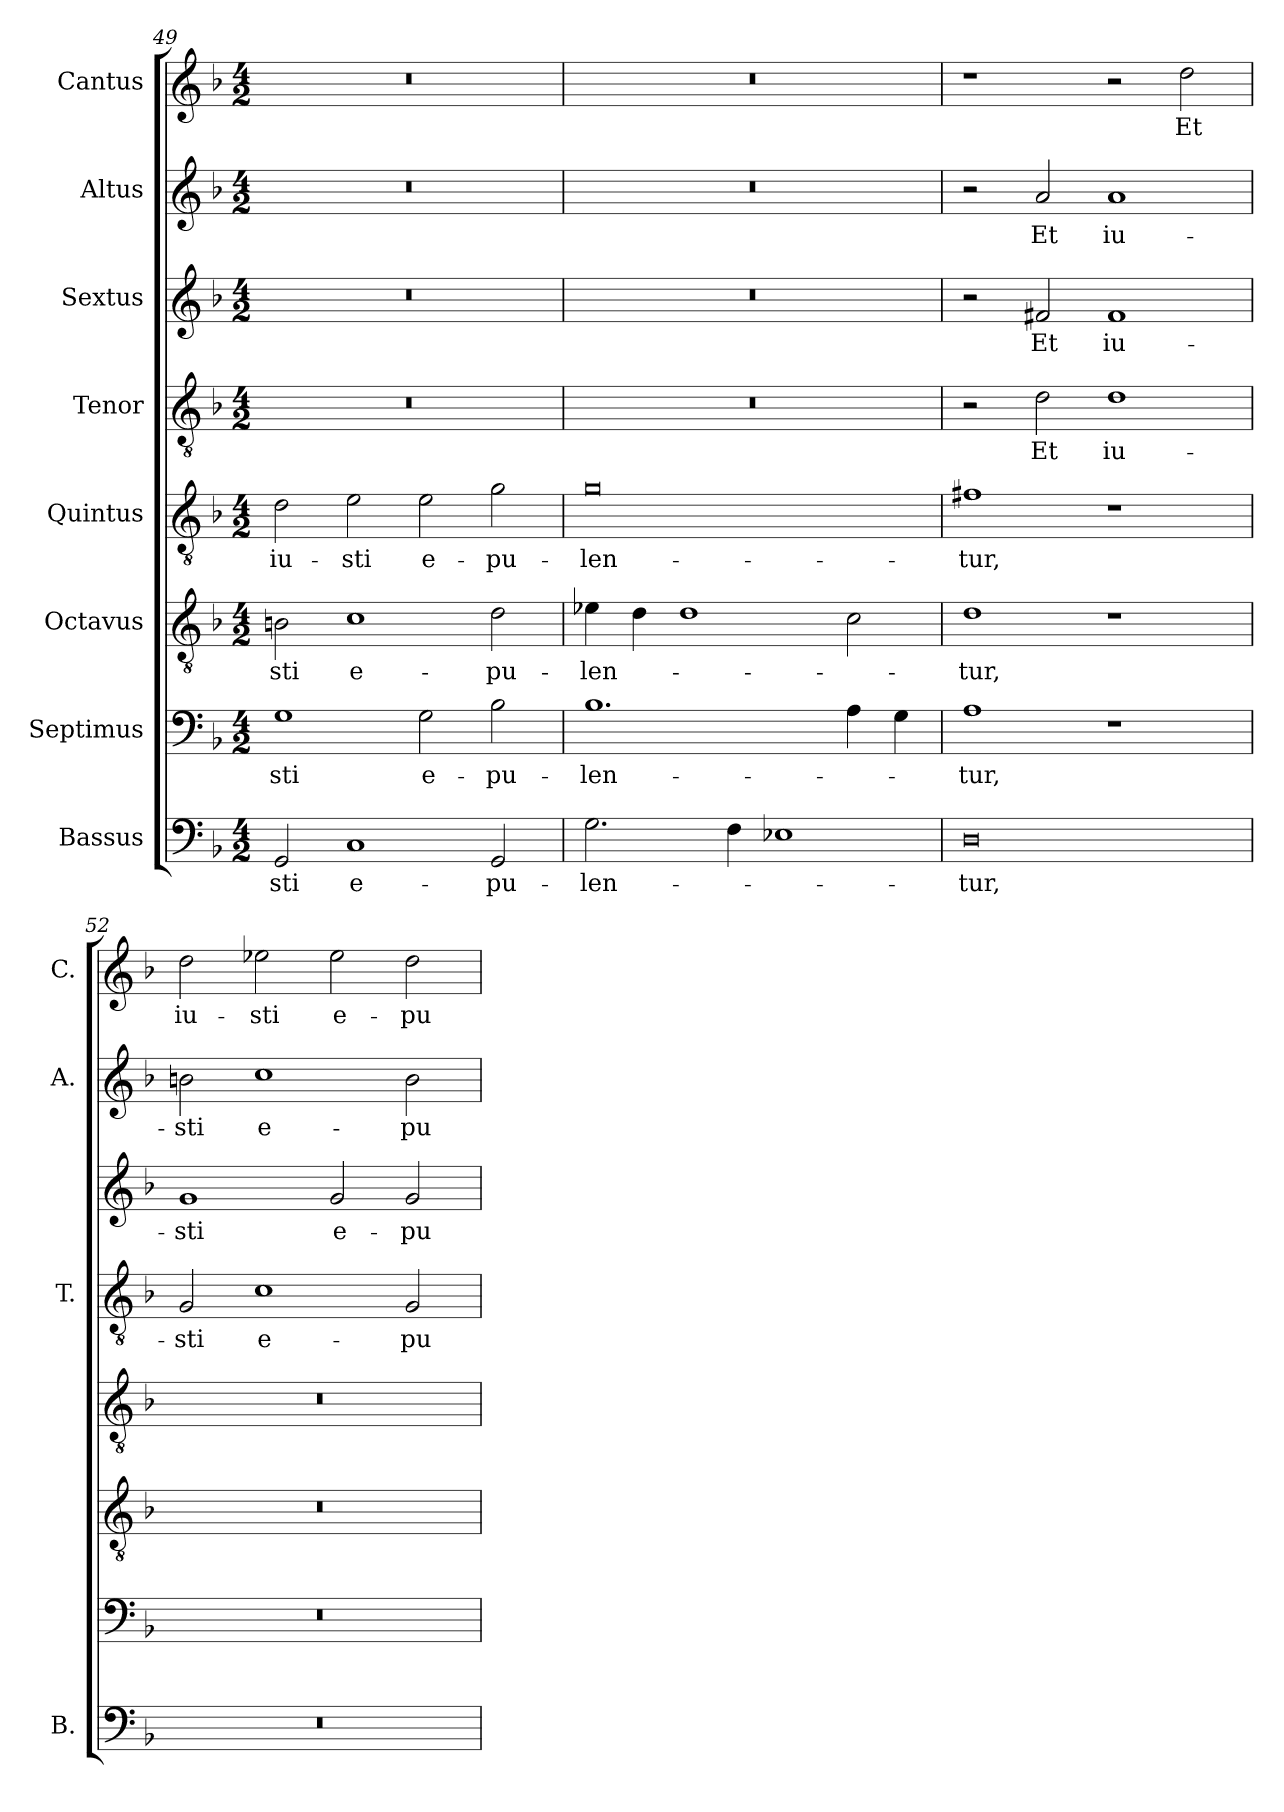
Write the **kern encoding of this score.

**kern	**text	**kern	**text	**kern	**text	**kern	**text	**kern	**text	**kern	**text	**kern	**text	**kern	**text
*part8	*part8	*part7	*part7	*part6	*part6	*part5	*part5	*part4	*part4	*part3	*part3	*part2	*part2	*part1	*part1
*staff8	*staff8	*staff7	*staff7	*staff6	*staff6	*staff5	*staff5	*staff4	*staff4	*staff3	*staff3	*staff2	*staff2	*staff1	*staff1
*I"Bassus	*	*I"Septimus	*	*I"Octavus	*	*I"Quintus	*	*I"Tenor	*	*I"Sextus	*	*I"Altus	*	*I"Cantus	*
*I'B.	*	*	*	*	*	*	*	*I'T.	*	*	*	*I'A.	*	*I'C.	*
*clefF4	*	*clefF4	*	*clefGv2	*	*clefGv2	*	*clefGv2	*	*clefG2	*	*clefG2	*	*clefG2	*
*	*	*	*	*ITrd7c12	*	*ITrd7c12	*	*ITrd7c12	*	*	*	*	*	*	*
*k[b-]	*	*k[b-]	*	*k[b-]	*	*k[b-]	*	*k[b-]	*	*k[b-]	*	*k[b-]	*	*k[b-]	*
*d:	*	*d:	*	*d:	*	*d:	*	*d:	*	*d:	*	*d:	*	*d:	*
*M4/2	*	*M4/2	*	*M4/2	*	*M4/2	*	*M4/2	*	*M4/2	*	*M4/2	*	*M4/2	*
=49	=49	=49	=49	=49	=49	=49	=49	=49	=49	=49	=49	=49	=49	=49	=49
!	!LO:LY:b	!	!LO:LY:b	!	!LO:LY:b	!	!LO:LY:b	!LO:N:vis=1	!	!LO:N:vis=1	!	!LO:N:vis=1	!	!LO:N:vis=1	!
2GG/	-sti	1G	-sti	2BBn\	-sti	2D\	iu-	0r	.	0r	.	0r	.	0r	.
!	!LO:LY:b	!	!	!	!LO:LY:b	!	!LO:LY:b	!	!	!	!	!	!	!	!
1C	e-	.	.	1C	e-	2E\	-sti	.	.	.	.	.	.	.	.
!	!	!	!LO:LY:b	!	!	!	!LO:LY:b	!	!	!	!	!	!	!	!
.	.	2G\	e-	.	.	2E\	e-	.	.	.	.	.	.	.	.
!	!LO:LY:b	!	!LO:LY:b	!	!LO:LY:b	!	!LO:LY:b	!	!	!	!	!	!	!	!
2GG/	-pu-	2B-\	-pu-	2D\	-pu-	2G\	-pu-	.	.	.	.	.	.	.	.
!!LO:PB:g=z
=50	=50	=50	=50	=50	=50	=50	=50	=50	=50	=50	=50	=50	=50	=50	=50
!	!LO:LY:b	!	!LO:LY:b	!	!LO:LY:b	!	!LO:LY:b	!LO:N:vis=1	!	!LO:N:vis=1	!	!LO:N:vis=1	!	!LO:N:vis=1	!
2.G\	-len-	1.B-	-len-	4E-X\	-len-	0G	-len-	0r	.	0r	.	0r	.	0r	.
.	.	.	.	4D\	.	.	.	.	.	.	.	.	.	.	.
.	.	.	.	1D	.	.	.	.	.	.	.	.	.	.	.
4F\	.	.	.	.	.	.	.	.	.	.	.	.	.	.	.
1E-X	.	.	.	.	.	.	.	.	.	.	.	.	.	.	.
.	.	4A\	.	2C\	.	.	.	.	.	.	.	.	.	.	.
.	.	4G\	.	.	.	.	.	.	.	.	.	.	.	.	.
=51	=51	=51	=51	=51	=51	=51	=51	=51	=51	=51	=51	=51	=51	=51	=51
!	!LO:LY:b	!	!LO:LY:b	!	!LO:LY:b	!	!LO:LY:b	!	!	!	!	!	!	!	!
0D	-tur,	1A	-tur,	1D	-tur,	1F#X	-tur,	2r	.	2r	.	2r	.	1r	.
!	!	!	!	!	!	!	!	!	!LO:LY:b	!	!LO:LY:b	!	!LO:LY:b	!	!
.	.	.	.	.	.	.	.	2D\	Et	2f#X/	Et	2a/	Et	.	.
!	!	!	!	!	!	!	!	!	!LO:LY:b	!	!LO:LY:b	!	!LO:LY:b	!	!
.	.	1r	.	1r	.	1r	.	1D	iu-	1f#	iu-	1a	iu-	2r	.
!	!	!	!	!	!	!	!	!	!	!	!	!	!	!	!LO:LY:b
.	.	.	.	.	.	.	.	.	.	.	.	.	.	2dd\	Et
=52	=52	=52	=52	=52	=52	=52	=52	=52	=52	=52	=52	=52	=52	=52	=52
!LO:N:vis=1	!	!LO:N:vis=1	!	!LO:N:vis=1	!	!LO:N:vis=1	!	!	!LO:LY:b	!	!LO:LY:b	!	!LO:LY:b	!	!LO:LY:b
0r	.	0r	.	0r	.	0r	.	2GG/	-sti	1g	-sti	2bn\	-sti	2dd\	iu-
!	!	!	!	!	!	!	!	!	!LO:LY:b	!	!	!	!LO:LY:b	!	!LO:LY:b
.	.	.	.	.	.	.	.	1C	e-	.	.	1cc	e-	2ee-X\	-sti
!	!	!	!	!	!	!	!	!	!	!	!LO:LY:b	!	!	!	!LO:LY:b
.	.	.	.	.	.	.	.	.	.	2g/	e-	.	.	2ee-\	e-
!	!	!	!	!	!	!	!	!	!LO:LY:b	!	!LO:LY:b	!	!LO:LY:b	!	!LO:LY:b
.	.	.	.	.	.	.	.	2GG/	-pu-	2g/	-pu-	2b\	-pu-	2dd\	-pu-
=	=	=	=	=	=	=	=	=	=	=	=	=	=	=	=
*-	*-	*-	*-	*-	*-	*-	*-	*-	*-	*-	*-	*-	*-	*-	*-
